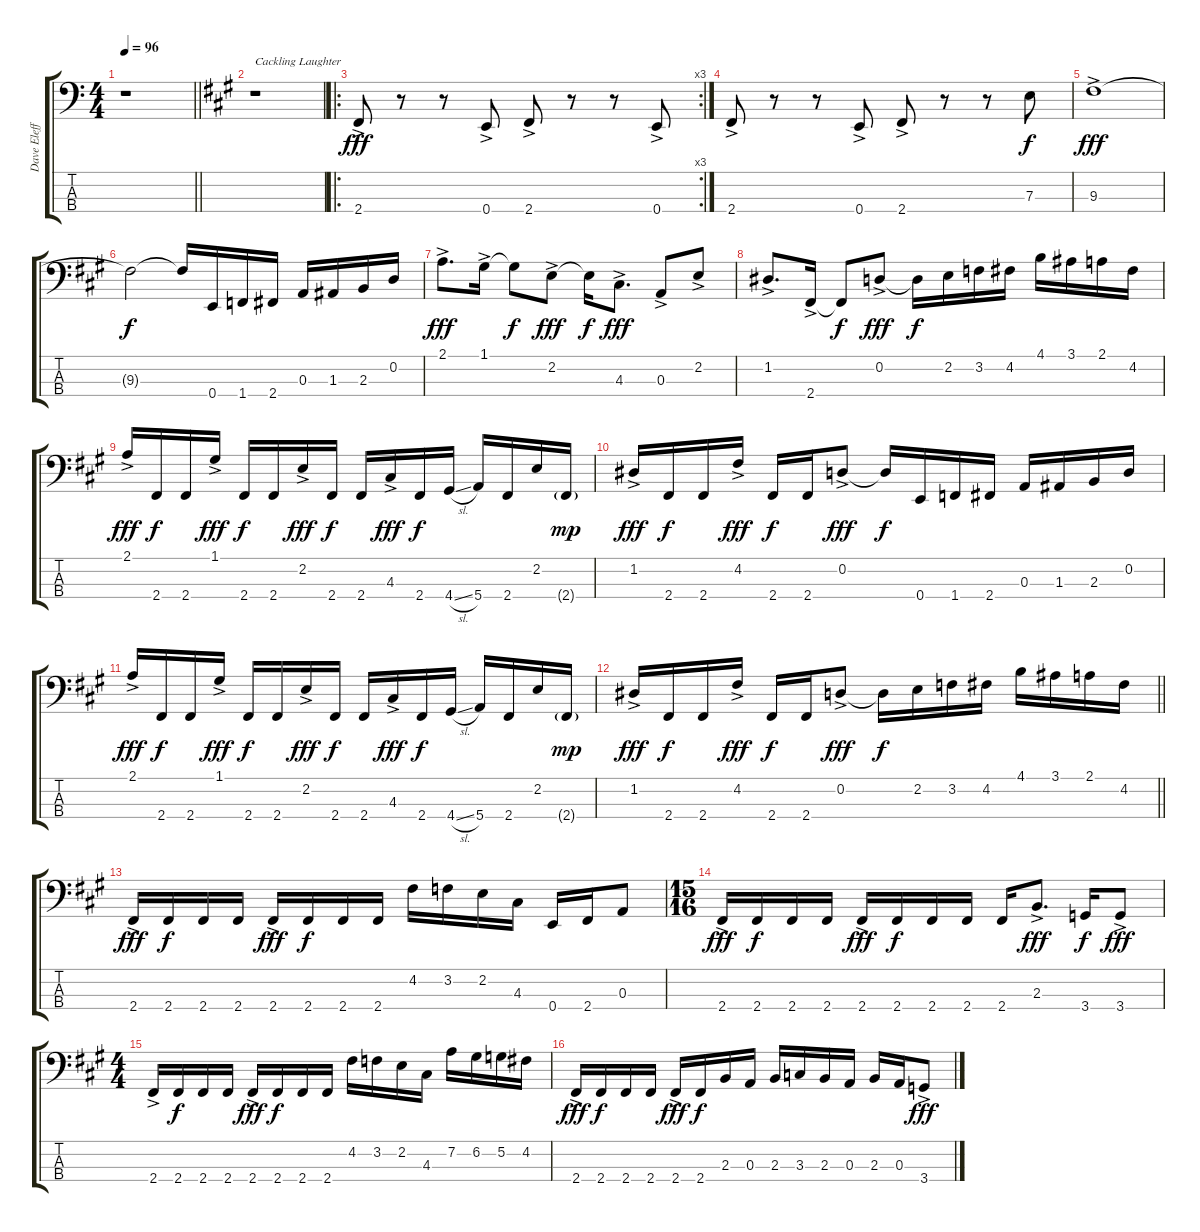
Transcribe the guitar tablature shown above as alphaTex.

\track ("Dave Eleffson" "Dave Eleff") {instrument electricbassfinger}
\staff {score tabs}
\tuning (G2 D2 A1 E1) {hide}
\ts (4 4)
\tempo 96
\clef f4
\barLineRight lightlight
\ks c
r.1{dy fff instrument electricbassfinger} |
\ks f#minor
r.1{txt "Cackling Laughter"} |
\ro
\rc 3
2.4{ac}.8 r.8 r.8 0.4{ac}.8 2.4{ac}.8 r.8 r.8 0.4{ac}.8 |
2.4{ac}.8 r.8 r.8 0.4{ac}.8 2.4{ac}.8 r.8 r.8 7.3.8{dy f} |
9.3{ac}.1{dy fff} |
9.3{t}.2{dy f} 9.3{t}.16 0.4.16 1.4.16 2.4.16 0.3.16 1.3.16 2.3.16 0.2.16 |
2.1{ac}.8{d dy fff} 1.1{ac}.16 1.1{t}.8{dy f} 2.2{ac}.8{dy fff} 2.2{t}.16{dy f} 4.3{ac}.8{d dy fff} 0.3{ac}.8 2.2{ac}.8 |
1.2{ac}.8{d} 2.4{ac}.16 2.4{t}.8{dy f} 0.2{ac}.8{dy fff} 0.2{t}.16{dy f} 2.2.16 3.2.16 4.2.16 4.1.16 3.1.16 2.1.16 4.2.16 |
2.1{ac}.16{dy fff} 2.4.16{dy f} 2.4.16 1.1{ac}.16{dy fff} 2.4.16{dy f} 2.4.16 2.2{ac}.16{dy fff} 2.4.16{dy f} 2.4.16 4.3{ac}.16{dy fff} 2.4.16{dy f} 4.4{sl}.16 5.4.16 2.4.16 2.2.16 2.4{g}.16{dy mp} |
1.2{ac}.16{dy fff} 2.4.16{dy f} 2.4.16 4.2{ac}.16{dy fff} 2.4.16{dy f} 2.4.16 0.2{ac}.8{dy fff} 0.2{t}.16{dy f} 0.4.16 1.4.16 2.4.16 0.3.16 1.3.16 2.3.16 0.2.16 |
2.1{ac}.16{dy fff} 2.4.16{dy f} 2.4.16 1.1{ac}.16{dy fff} 2.4.16{dy f} 2.4.16 2.2{ac}.16{dy fff} 2.4.16{dy f} 2.4.16 4.3{ac}.16{dy fff} 2.4.16{dy f} 4.4{sl}.16 5.4.16 2.4.16 2.2.16 2.4{g}.16{dy mp} |
\barLineRight lightlight
1.2{ac}.16{dy fff} 2.4.16{dy f} 2.4.16 4.2{ac}.16{dy fff} 2.4.16{dy f} 2.4.16 0.2{ac}.8{dy fff} 0.2{t}.16{dy f} 2.2.16 3.2.16 4.2.16 4.1.16 3.1.16 2.1.16 4.2.16 |
2.4{ac}.16{dy fff} 2.4.16{dy f} 2.4.16 2.4.16 2.4{ac}.16{dy fff} 2.4.16{dy f} 2.4.16 2.4.16 4.2.16 3.2.16 2.2.16 4.3.16 0.4.16 2.4.16 0.3.8 |
\ts (15 16)
2.4{ac}.16{dy fff} 2.4.16{dy f} 2.4.16 2.4.16 2.4{ac}.16{dy fff} 2.4.16{dy f} 2.4.16 2.4.16 2.4.16 2.3{ac}.8{d dy fff} 3.4.16{dy f} 3.4{ac}.8{dy fff} |
\ts (4 4)
2.4{ac}.16 2.4.16{dy f} 2.4.16 2.4.16 2.4{ac}.16{dy fff} 2.4.16{dy f} 2.4.16 2.4.16 4.2.16 3.2.16 2.2.16 4.3.16 7.2.16 6.2.16 5.2.16 4.2.16 |
2.4{ac}.16{dy fff} 2.4.16{dy f} 2.4.16 2.4.16 2.4{ac}.16{dy fff} 2.4.16{dy f} 2.3.16 0.3.16 2.3.16 3.3.16 2.3.16 0.3.16 2.3.16 0.3.16 3.4{ac}.8{dy fff}
